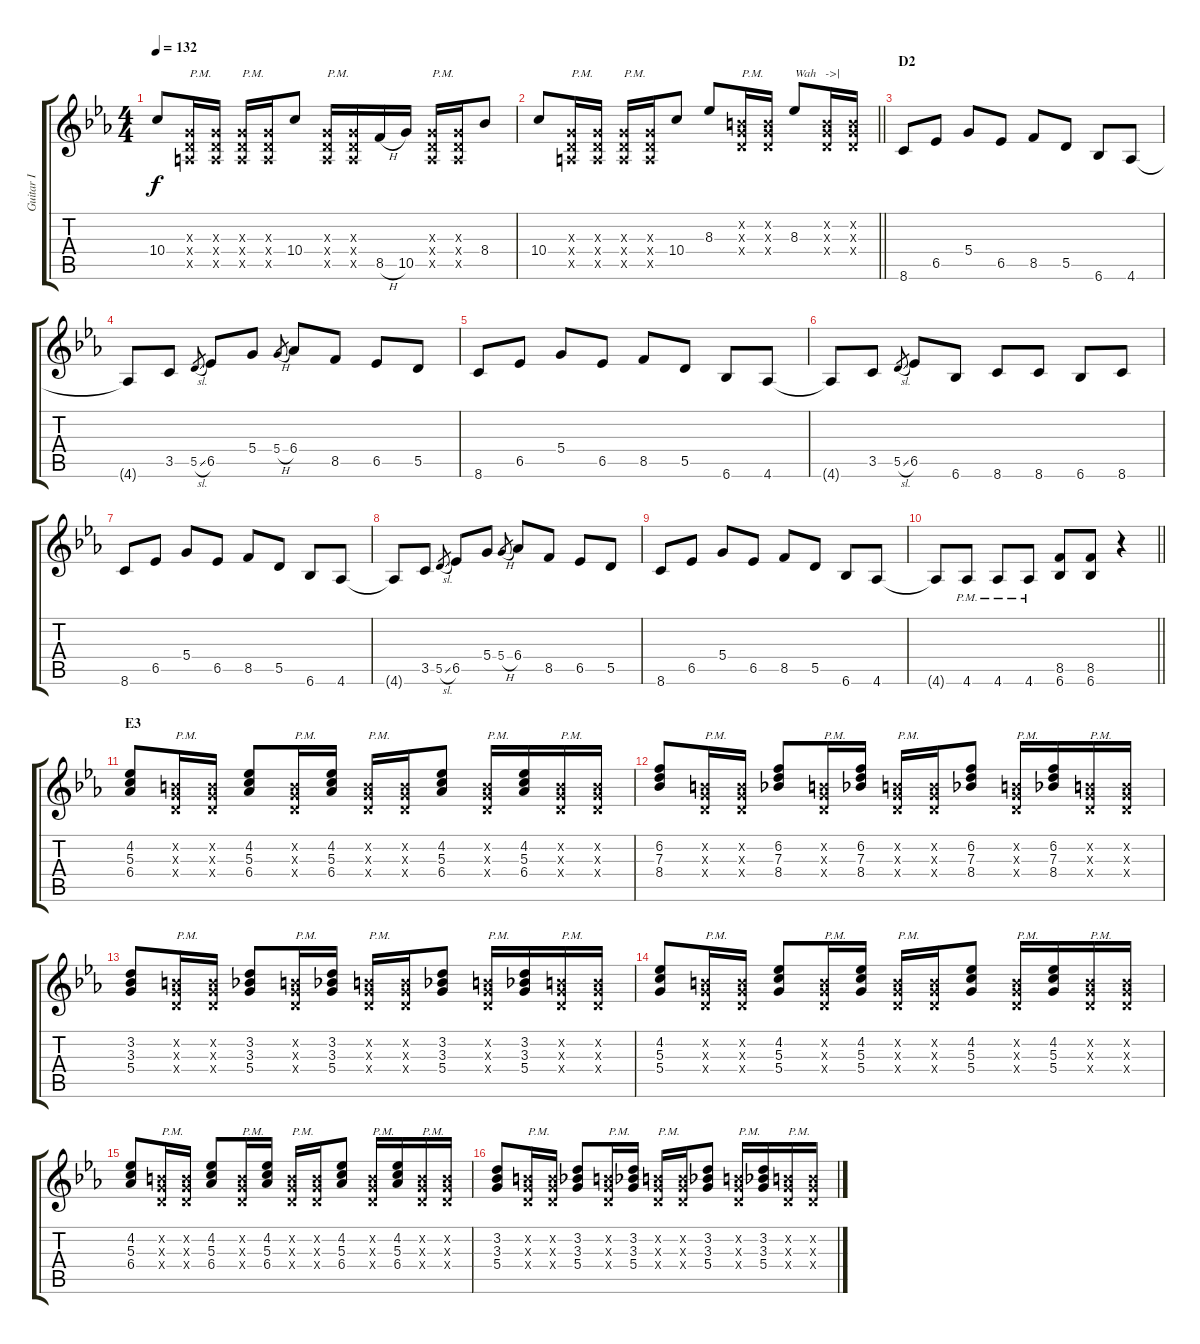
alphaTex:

\track ("Guitar I" "Guitar I") {instrument overdrivenguitar}
\staff {score tabs}
\tuning (E4 B3 G3 D3 A2 E2) {hide}
\ts (4 4)
\tempo 132
\clef g2
\ks eb
10.4.8{dy f} (0.3{x} 0.4{x} 0.5{x}).16{txt "P.M."} (0.3{x} 0.4{x} 0.5{x}).16 (0.3{x} 0.4{x} 0.5{x}).16{txt "P.M."} (0.3{x} 0.4{x} 0.5{x}).16 10.4.8 (0.3{x} 0.4{x} 0.5{x}).16{txt "P.M."} (0.3{x} 0.4{x} 0.5{x}).16 8.5{h}.16 10.5.16 (0.3{x} 0.4{x} 0.5{x}).16{txt "P.M."} (0.3{x} 0.4{x} 0.5{x}).16 8.4.8 |
\barLineRight lightlight
10.4.8 (0.3{x} 0.4{x} 0.5{x}).16{txt "P.M."} (0.3{x} 0.4{x} 0.5{x}).16 (0.3{x} 0.4{x} 0.5{x}).16{txt "P.M."} (0.3{x} 0.4{x} 0.5{x}).16 10.4.8 8.3.8 (0.2{x} 0.3{x} 0.4{x}).16{txt "P.M."} (0.2{x} 0.3{x} 0.4{x}).16 8.3.8{txt "Wah   ->|"} (0.2{x} 0.3{x} 0.4{x}).16 (0.2{x} 0.3{x} 0.4{x}).16 |
\section ("" "D2")
8.6.8 6.5.8 5.4.8 6.5.8 8.5.8 5.5.8 6.6.8 4.6.8 |
4.6{t}.8 3.5.8 5.5{sl}.8{gr} 6.5.8 5.4.8 5.4{h}.8{gr} 6.4.8 8.5.8 6.5.8 5.5.8 |
8.6.8 6.5.8 5.4.8 6.5.8 8.5.8 5.5.8 6.6.8 4.6.8 |
4.6{t}.8 3.5.8 5.5{sl}.8{gr} 6.5.8 6.6.8 8.6.8 8.6.8 6.6.8 8.6.8 |
8.6.8 6.5.8 5.4.8 6.5.8 8.5.8 5.5.8 6.6.8 4.6.8 |
4.6{t}.8 3.5.8 5.5{sl}.8{gr} 6.5.8 5.4.8 5.4{h}.8{gr} 6.4.8 8.5.8 6.5.8 5.5.8 |
8.6.8 6.5.8 5.4.8 6.5.8 8.5.8 5.5.8 6.6.8 4.6.8 |
\barLineRight lightlight
4.6{t}.8 4.6{pm}.8 4.6{pm}.8 4.6{pm}.8 (8.5 6.6).8 (8.5 6.6).8 r.4 |
\section ("" "E3")
(4.2 5.3 6.4).8 (0.2{x} 0.3{x} 0.4{x}).16{txt "P.M."} (0.2{x} 0.3{x} 0.4{x}).16 (4.2 5.3 6.4).8 (0.2{x} 0.3{x} 0.4{x}).16{txt "P.M."} (4.2 5.3 6.4).16 (0.2{x} 0.3{x} 0.4{x}).16{txt "P.M."} (0.2{x} 0.3{x} 0.4{x}).16 (4.2 5.3 6.4).8 (0.2{x} 0.3{x} 0.4{x}).16{txt "P.M."} (4.2 5.3 6.4).16 (0.2{x} 0.3{x} 0.4{x}).16{txt "P.M."} (0.2{x} 0.3{x} 0.4{x}).16 |
(6.2 7.3 8.4).8 (0.2{x} 0.3{x} 0.4{x}).16{txt "P.M."} (0.2{x} 0.3{x} 0.4{x}).16 (6.2 7.3 8.4).8 (0.2{x} 0.3{x} 0.4{x}).16{txt "P.M."} (6.2 7.3 8.4).16 (0.2{x} 0.3{x} 0.4{x}).16{txt "P.M."} (0.2{x} 0.3{x} 0.4{x}).16 (6.2 7.3 8.4).8 (0.2{x} 0.3{x} 0.4{x}).16{txt "P.M."} (6.2 7.3 8.4).16 (0.2{x} 0.3{x} 0.4{x}).16{txt "P.M."} (0.2{x} 0.3{x} 0.4{x}).16 |
(3.2 3.3 5.4).8 (0.2{x} 0.3{x} 0.4{x}).16{txt "P.M."} (0.2{x} 0.3{x} 0.4{x}).16 (3.2 3.3 5.4).8 (0.2{x} 0.3{x} 0.4{x}).16{txt "P.M."} (3.2 3.3 5.4).16 (0.2{x} 0.3{x} 0.4{x}).16{txt "P.M."} (0.2{x} 0.3{x} 0.4{x}).16 (3.2 3.3 5.4).8 (0.2{x} 0.3{x} 0.4{x}).16{txt "P.M."} (3.2 3.3 5.4).16 (0.2{x} 0.3{x} 0.4{x}).16{txt "P.M."} (0.2{x} 0.3{x} 0.4{x}).16 |
(4.2 5.3 5.4).8 (0.2{x} 0.3{x} 0.4{x}).16{txt "P.M."} (0.2{x} 0.3{x} 0.4{x}).16 (4.2 5.3 5.4).8 (0.2{x} 0.3{x} 0.4{x}).16{txt "P.M."} (4.2 5.3 5.4).16 (0.2{x} 0.3{x} 0.4{x}).16{txt "P.M."} (0.2{x} 0.3{x} 0.4{x}).16 (4.2 5.3 5.4).8 (0.2{x} 0.3{x} 0.4{x}).16{txt "P.M."} (4.2 5.3 5.4).16 (0.2{x} 0.3{x} 0.4{x}).16{txt "P.M."} (0.2{x} 0.3{x} 0.4{x}).16 |
(4.2 5.3 6.4).8 (0.2{x} 0.3{x} 0.4{x}).16{txt "P.M."} (0.2{x} 0.3{x} 0.4{x}).16 (4.2 5.3 6.4).8 (0.2{x} 0.3{x} 0.4{x}).16{txt "P.M."} (4.2 5.3 6.4).16 (0.2{x} 0.3{x} 0.4{x}).16{txt "P.M."} (0.2{x} 0.3{x} 0.4{x}).16 (4.2 5.3 6.4).8 (0.2{x} 0.3{x} 0.4{x}).16{txt "P.M."} (4.2 5.3 6.4).16 (0.2{x} 0.3{x} 0.4{x}).16{txt "P.M."} (0.2{x} 0.3{x} 0.4{x}).16 |
(3.2 3.3 5.4).8 (0.2{x} 0.3{x} 0.4{x}).16{txt "P.M."} (0.2{x} 0.3{x} 0.4{x}).16 (3.2 3.3 5.4).8 (0.2{x} 0.3{x} 0.4{x}).16{txt "P.M."} (3.2 3.3 5.4).16 (0.2{x} 0.3{x} 0.4{x}).16{txt "P.M."} (0.2{x} 0.3{x} 0.4{x}).16 (3.2 3.3 5.4).8 (0.2{x} 0.3{x} 0.4{x}).16{txt "P.M."} (3.2 3.3 5.4).16 (0.2{x} 0.3{x} 0.4{x}).16{txt "P.M."} (0.2{x} 0.3{x} 0.4{x}).16
